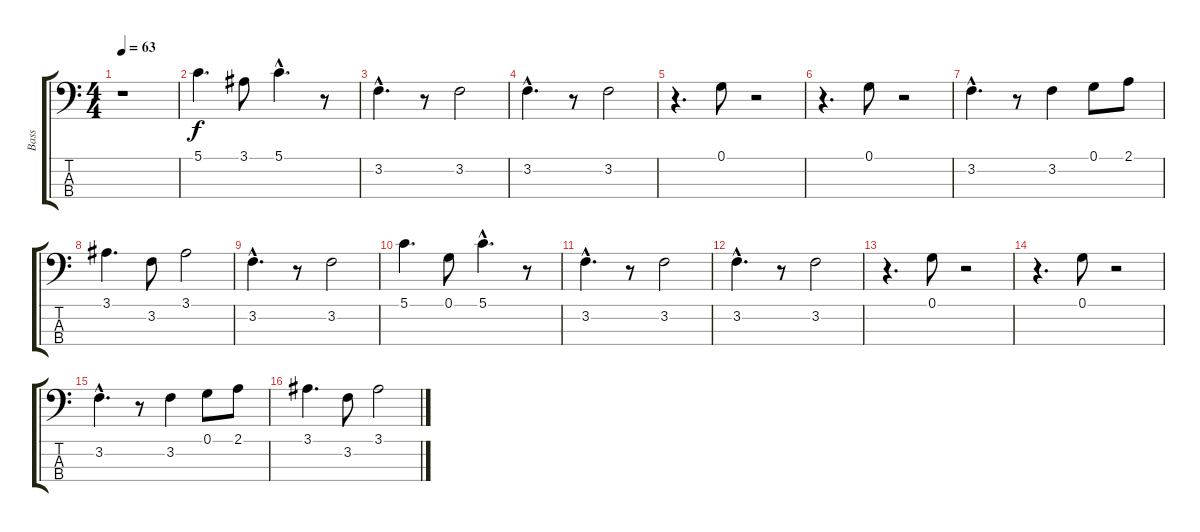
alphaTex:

\track ("Bass" "Bass") {instrument acousticbass}
\staff {score tabs}
\tuning (G2 D2 A1 E1) {hide}
\ts (4 4)
\tempo 63
\clef f4
\ks c
r.1{dy f instrument acousticbass} |
5.1.4{d} 3.1.8 5.1{hac}.4{d} r.8 |
3.2{hac}.4{d} r.8 3.2.2 |
3.2{hac}.4{d} r.8 3.2.2 |
r.4{d} 0.1.8 r.2 |
r.4{d} 0.1.8 r.2 |
3.2{hac}.4{d} r.8 3.2.4 0.1.8 2.1.8 |
3.1.4{d} 3.2.8 3.1.2 |
3.2{hac}.4{d} r.8 3.2.2 |
5.1.4{d} 0.1.8 5.1{hac}.4{d} r.8 |
3.2{hac}.4{d} r.8 3.2.2 |
3.2{hac}.4{d} r.8 3.2.2 |
r.4{d} 0.1.8 r.2 |
r.4{d} 0.1.8 r.2 |
3.2{hac}.4{d} r.8 3.2.4 0.1.8 2.1.8 |
3.1.4{d} 3.2.8 3.1.2
